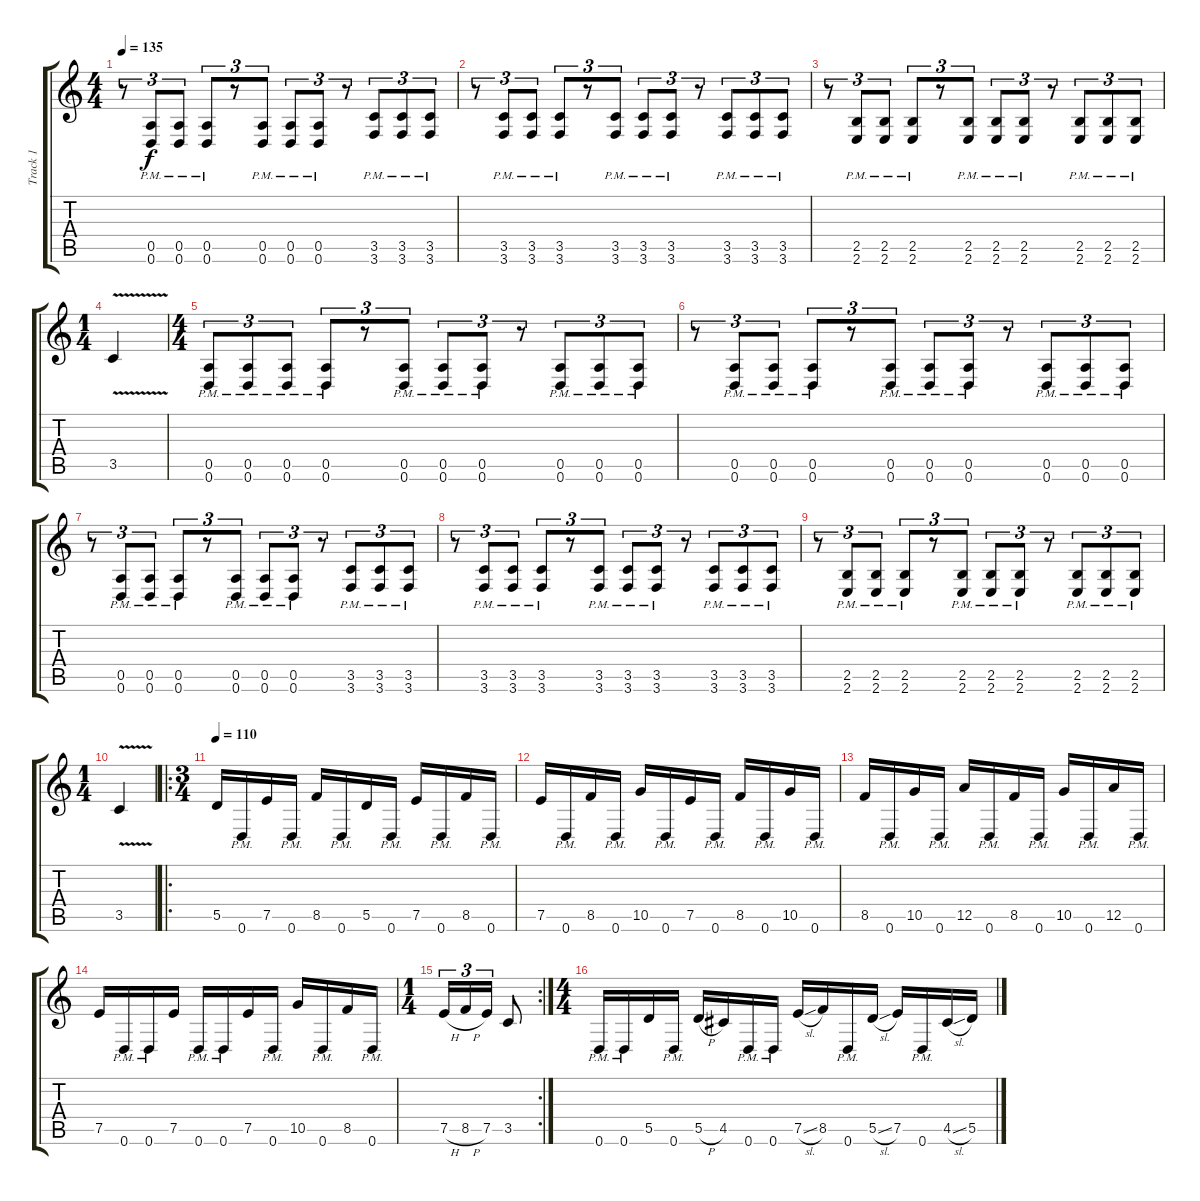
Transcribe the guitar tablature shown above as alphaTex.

\track ("Track 1" "Track 1") {instrument distortionguitar}
\staff {score tabs}
\tuning (E4 B3 G3 D3 A2 D2) {hide}
\ts (4 4)
\tempo 135
\clef g2
\ks c
r.8{tu (3 2) dy f} (0.5{pm} 0.6{pm}).8{tu (3 2)} (0.5{pm} 0.6{pm}).8{tu (3 2)} (0.5{pm} 0.6{pm}).8{tu (3 2)} r.8{tu (3 2)} (0.5{pm} 0.6{pm}).8{tu (3 2)} (0.5{pm} 0.6{pm}).8{tu (3 2)} (0.5{pm} 0.6{pm}).8{tu (3 2)} r.8{tu (3 2)} (3.5{pm} 3.6{pm}).8{tu (3 2)} (3.5{pm} 3.6{pm}).8{tu (3 2)} (3.5{pm} 3.6{pm}).8{tu (3 2)} |
r.8{tu (3 2)} (3.5{pm} 3.6{pm}).8{tu (3 2)} (3.5{pm} 3.6{pm}).8{tu (3 2)} (3.5{pm} 3.6{pm}).8{tu (3 2)} r.8{tu (3 2)} (3.5{pm} 3.6{pm}).8{tu (3 2)} (3.5{pm} 3.6{pm}).8{tu (3 2)} (3.5{pm} 3.6{pm}).8{tu (3 2)} r.8{tu (3 2)} (3.5{pm} 3.6{pm}).8{tu (3 2)} (3.5{pm} 3.6{pm}).8{tu (3 2)} (3.5{pm} 3.6{pm}).8{tu (3 2)} |
r.8{tu (3 2)} (2.5{pm} 2.6{pm}).8{tu (3 2)} (2.5{pm} 2.6{pm}).8{tu (3 2)} (2.5{pm} 2.6{pm}).8{tu (3 2)} r.8{tu (3 2)} (2.5{pm} 2.6{pm}).8{tu (3 2)} (2.5{pm} 2.6{pm}).8{tu (3 2)} (2.5{pm} 2.6{pm}).8{tu (3 2)} r.8{tu (3 2)} (2.5{pm} 2.6{pm}).8{tu (3 2)} (2.5{pm} 2.6{pm}).8{tu (3 2)} (2.5{pm} 2.6{pm}).8{tu (3 2)} |
\ts (1 4)
3.5{v}.4 |
\ts (4 4)
(0.5{pm} 0.6{pm}).8{tu (3 2)} (0.5{pm} 0.6{pm}).8{tu (3 2)} (0.5{pm} 0.6{pm}).8{tu (3 2)} (0.5{pm} 0.6{pm}).8{tu (3 2)} r.8{tu (3 2)} (0.5{pm} 0.6{pm}).8{tu (3 2)} (0.5{pm} 0.6{pm}).8{tu (3 2)} (0.5{pm} 0.6{pm}).8{tu (3 2)} r.8{tu (3 2)} (0.5{pm} 0.6{pm}).8{tu (3 2)} (0.5{pm} 0.6{pm}).8{tu (3 2)} (0.5{pm} 0.6{pm}).8{tu (3 2)} |
r.8{tu (3 2)} (0.5{pm} 0.6{pm}).8{tu (3 2)} (0.5{pm} 0.6{pm}).8{tu (3 2)} (0.5{pm} 0.6{pm}).8{tu (3 2)} r.8{tu (3 2)} (0.5{pm} 0.6{pm}).8{tu (3 2)} (0.5{pm} 0.6{pm}).8{tu (3 2)} (0.5{pm} 0.6{pm}).8{tu (3 2)} r.8{tu (3 2)} (0.5{pm} 0.6{pm}).8{tu (3 2)} (0.5{pm} 0.6{pm}).8{tu (3 2)} (0.5{pm} 0.6{pm}).8{tu (3 2)} |
r.8{tu (3 2)} (0.5{pm} 0.6{pm}).8{tu (3 2)} (0.5{pm} 0.6{pm}).8{tu (3 2)} (0.5{pm} 0.6{pm}).8{tu (3 2)} r.8{tu (3 2)} (0.5{pm} 0.6{pm}).8{tu (3 2)} (0.5{pm} 0.6{pm}).8{tu (3 2)} (0.5{pm} 0.6{pm}).8{tu (3 2)} r.8{tu (3 2)} (3.5{pm} 3.6{pm}).8{tu (3 2)} (3.5{pm} 3.6{pm}).8{tu (3 2)} (3.5{pm} 3.6{pm}).8{tu (3 2)} |
r.8{tu (3 2)} (3.5{pm} 3.6{pm}).8{tu (3 2)} (3.5{pm} 3.6{pm}).8{tu (3 2)} (3.5{pm} 3.6{pm}).8{tu (3 2)} r.8{tu (3 2)} (3.5{pm} 3.6{pm}).8{tu (3 2)} (3.5{pm} 3.6{pm}).8{tu (3 2)} (3.5{pm} 3.6{pm}).8{tu (3 2)} r.8{tu (3 2)} (3.5{pm} 3.6{pm}).8{tu (3 2)} (3.5{pm} 3.6{pm}).8{tu (3 2)} (3.5{pm} 3.6{pm}).8{tu (3 2)} |
r.8{tu (3 2)} (2.5{pm} 2.6{pm}).8{tu (3 2)} (2.5{pm} 2.6{pm}).8{tu (3 2)} (2.5{pm} 2.6{pm}).8{tu (3 2)} r.8{tu (3 2)} (2.5{pm} 2.6{pm}).8{tu (3 2)} (2.5{pm} 2.6{pm}).8{tu (3 2)} (2.5{pm} 2.6{pm}).8{tu (3 2)} r.8{tu (3 2)} (2.5{pm} 2.6{pm}).8{tu (3 2)} (2.5{pm} 2.6{pm}).8{tu (3 2)} (2.5{pm} 2.6{pm}).8{tu (3 2)} |
\ts (1 4)
3.5{v}.4 |
\ro
\ts (3 4)
\tempo 110
5.5.16 0.6{pm}.16 7.5.16 0.6{pm}.16 8.5.16 0.6{pm}.16 5.5.16 0.6{pm}.16 7.5.16 0.6{pm}.16 8.5.16 0.6{pm}.16 |
7.5.16 0.6{pm}.16 8.5.16 0.6{pm}.16 10.5.16 0.6{pm}.16 7.5.16 0.6{pm}.16 8.5.16 0.6{pm}.16 10.5.16 0.6{pm}.16 |
8.5.16 0.6{pm}.16 10.5.16 0.6{pm}.16 12.5.16 0.6{pm}.16 8.5.16 0.6{pm}.16 10.5.16 0.6{pm}.16 12.5.16 0.6{pm}.16 |
7.5.16 0.6{pm}.16 0.6{pm}.16 7.5.16 0.6{pm}.16 0.6{pm}.16 7.5.16 0.6{pm}.16 10.5.16 0.6{pm}.16 8.5.16 0.6{pm}.16 |
\rc 2
\ts (1 4)
7.5{h}.16{tu (3 2)} 8.5{h}.16{tu (3 2)} 7.5.16{tu (3 2)} 3.5.8 |
\ts (4 4)
0.6{pm}.16 0.6{pm}.16 5.5.16 0.6{pm}.16 5.5{h}.16 4.5.16 0.6{pm}.16 0.6{pm}.16 7.5{sl}.16 8.5.16 0.6{pm}.16 5.5{sl}.16 7.5.16 0.6{pm}.16 4.5{sl}.16 5.5.16
